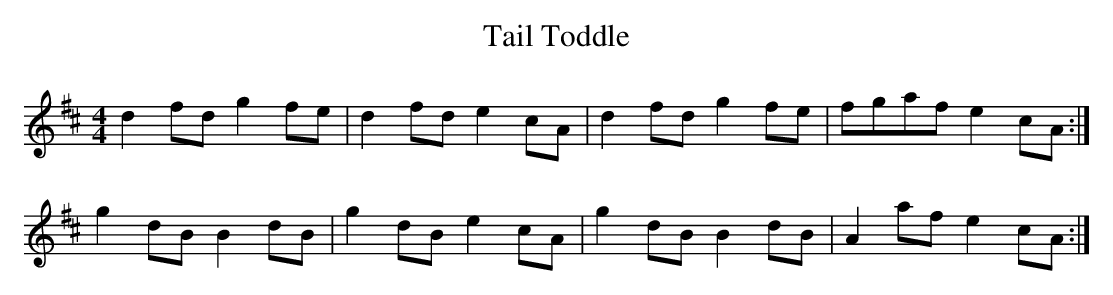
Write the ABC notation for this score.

X:1
T:Tail Toddle
M:4/4
L:1/8
K:D
d2 fd g2 fe | d2 fd e2 cA | d2 fd g2 fe | fgaf e2 cA :|
g2 dB B2 dB | g2 dB e2 cA |g2 dB B2 dB | A2 af e2 cA :|]
